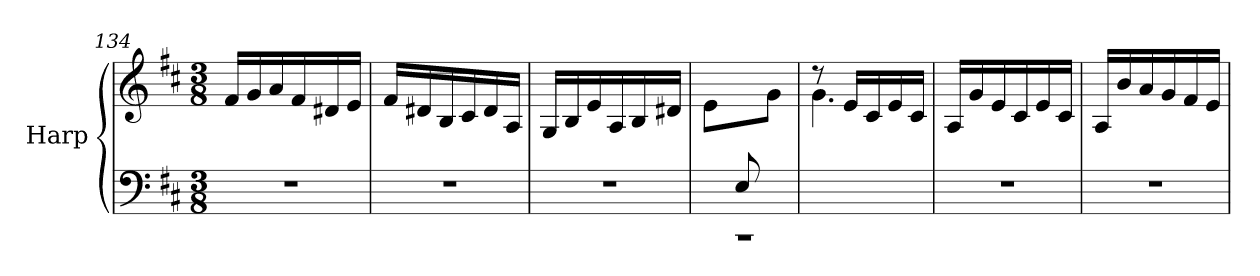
**kern	**kern
*part1	*part1
*staff2	*staff1
*I"Harp	*
*I'Hp	*
*clefF4	*clefG2
*k[f#c#]	*k[f#c#]
*M3/8	*M3/8
=134	=134
4.r	16f#/LL
.	16g/
.	16a/
.	16f#/
.	16d#X/
.	16e/JJ
=135	=135
4.r	16f#/LL
.	16d#X/
.	16B/
.	16c#/
.	16d#/
.	16A/JJ
=136	=136
4.r	16G/LL
.	16B/
.	16e/
.	16A/
.	16B/
.	16d#X/JJ
=137	=137
*^	*
8ryy	4.rCC	8e\L
8E/	.	8ryy
8ryy	.	8g\J
*v	*v	*
=138	=138
*	*^
4.ryy	8rdd	4.g\
.	16e/LL	.
.	16c#/	.
.	16e/	.
.	16c#/JJ	.
*	*v	*v
!!LO:LB:g=z
=139	=139
4.r	16A/LL
.	16g/
.	16e/
.	16c#/
.	16e/
.	16c#/JJ
=140	=140
4.r	16A/LL
.	16b/
.	16a/
.	16g/
.	16f#/
.	16e/JJ
=	=
*-	*-
